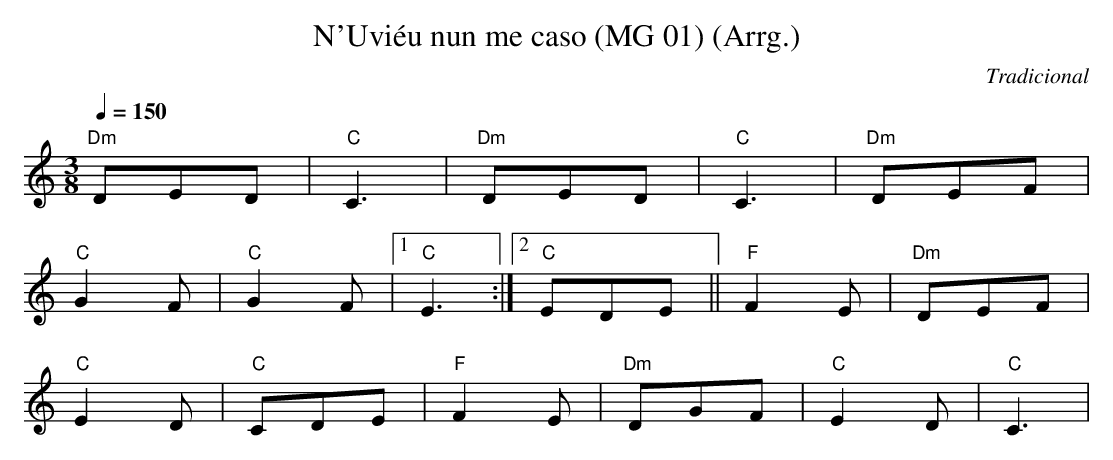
X:1
T:N'Uviéu nun me caso (MG 01) (Arrg.)
C:Tradicional
M:3/8
L:1/8
Q:1/4=150
E:Nivel 1
K:C
"Dm"DED|"C"C3|"Dm"DED|"C"C3|"Dm"DEF|
"C"G2F|"C"G2F|[1 "C"E3:|[2 "C"EDE||"F"F2E|"Dm"DEF|
"C"E2D|"C"CDE|"F"F2E|"Dm"DGF|"C"E2D|"C"C3|
